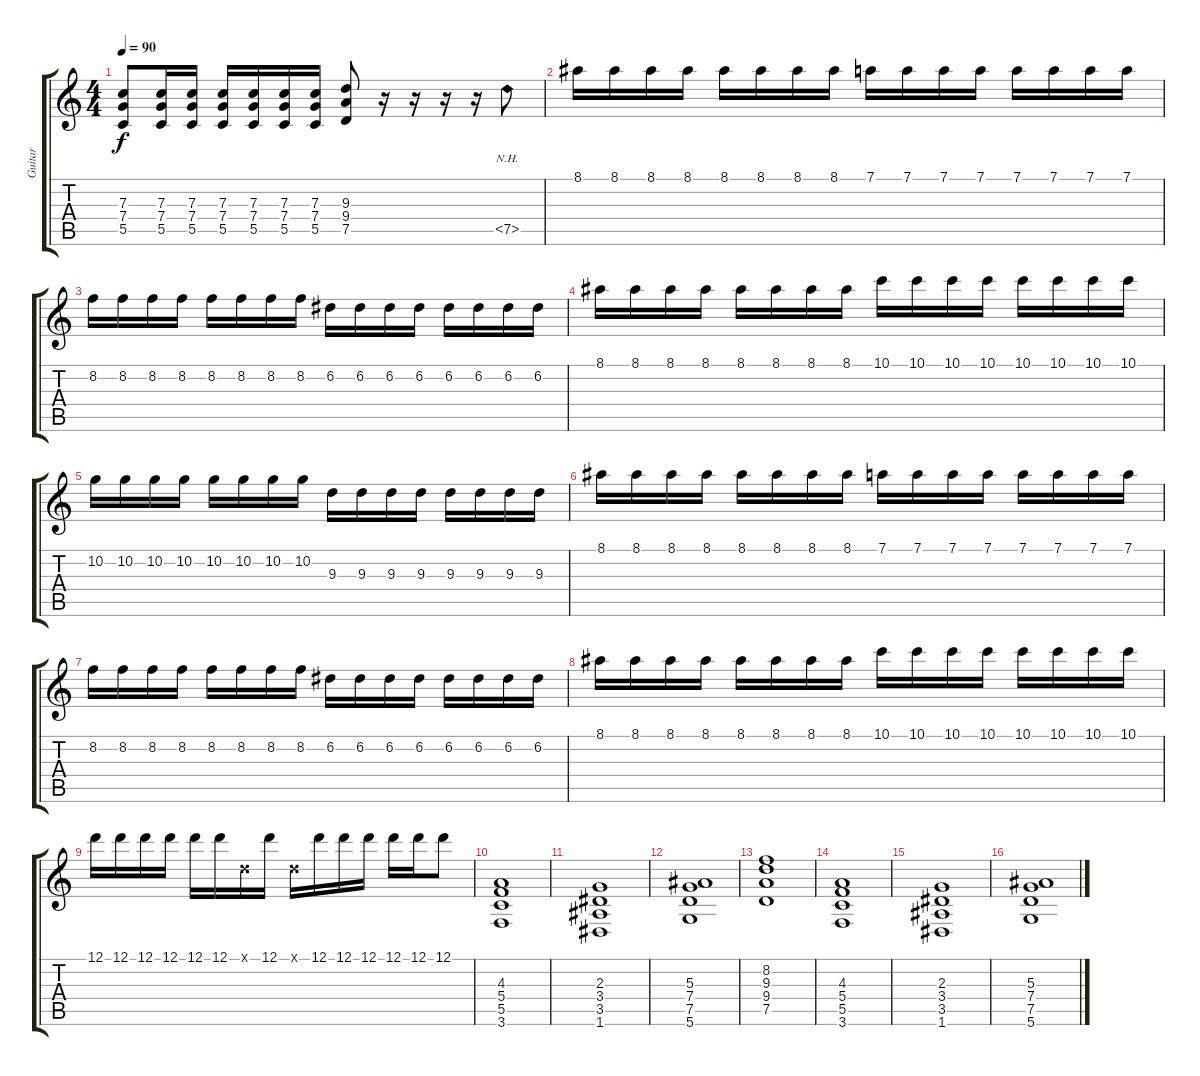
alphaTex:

\track ("Guitar" "Guitar") {instrument electricguitarjazz}
\staff {score tabs}
\tuning (D4 A3 F3 C3 G2 D2) {hide}
\ts (4 4)
\tempo 90
\clef g2
\ks c
(7.3 7.4 5.5).8{dy f} (7.3 7.4 5.5).16 (7.3 7.4 5.5).16 (7.3 7.4 5.5).16 (7.3 7.4 5.5).16 (7.3 7.4 5.5).16 (7.3 7.4 5.5).16 (9.3 9.4 7.5).8 r.16 r.16 r.16 r.16 7.5{nh}.8 |
8.1.16{instrument overdrivenguitar} 8.1.16 8.1.16 8.1.16 8.1.16 8.1.16 8.1.16 8.1.16 7.1.16 7.1.16 7.1.16 7.1.16 7.1.16 7.1.16 7.1.16 7.1.16 |
8.2.16 8.2.16 8.2.16 8.2.16 8.2.16 8.2.16 8.2.16 8.2.16 6.2.16 6.2.16 6.2.16 6.2.16 6.2.16 6.2.16 6.2.16 6.2.16 |
8.1.16 8.1.16 8.1.16 8.1.16 8.1.16 8.1.16 8.1.16 8.1.16 10.1.16 10.1.16 10.1.16 10.1.16 10.1.16 10.1.16 10.1.16 10.1.16 |
10.2.16 10.2.16 10.2.16 10.2.16 10.2.16 10.2.16 10.2.16 10.2.16 9.3.16 9.3.16 9.3.16 9.3.16 9.3.16 9.3.16 9.3.16 9.3.16 |
8.1.16 8.1.16 8.1.16 8.1.16 8.1.16 8.1.16 8.1.16 8.1.16 7.1.16 7.1.16 7.1.16 7.1.16 7.1.16 7.1.16 7.1.16 7.1.16 |
8.2.16 8.2.16 8.2.16 8.2.16 8.2.16 8.2.16 8.2.16 8.2.16 6.2.16 6.2.16 6.2.16 6.2.16 6.2.16 6.2.16 6.2.16 6.2.16 |
8.1.16 8.1.16 8.1.16 8.1.16 8.1.16 8.1.16 8.1.16 8.1.16 10.1.16 10.1.16 10.1.16 10.1.16 10.1.16 10.1.16 10.1.16 10.1.16 |
12.1.16 12.1.16 12.1.16 12.1.16 12.1.16 12.1.16 0.1{x}.16 12.1.16 0.1{x}.16 12.1.16 12.1.16 12.1.16 12.1.16 12.1.16 12.1.8 |
(4.3 5.4 5.5 3.6).1{instrument electricguitarjazz} |
(2.3 3.4 3.5 1.6).1 |
(5.3 7.4 7.5 5.6).1 |
(8.2 9.3 9.4 7.5).1 |
(4.3 5.4 5.5 3.6).1{instrument electricguitarjazz} |
(2.3 3.4 3.5 1.6).1 |
(5.3 7.4 7.5 5.6).1
